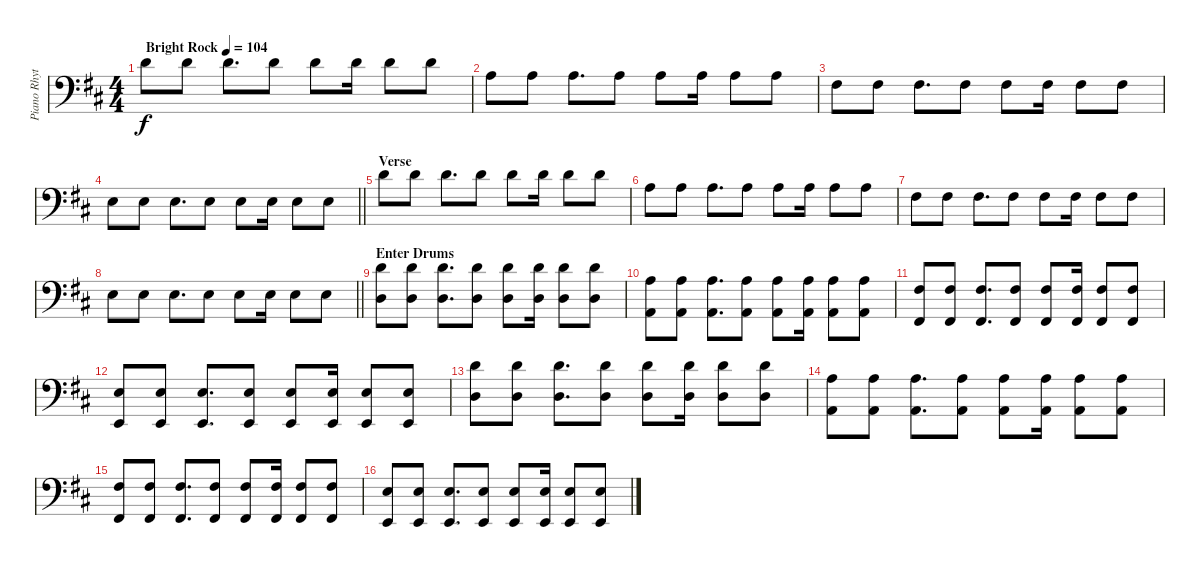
\track ("Piano Rhythm" "Piano Rhyt") {instrument brightacousticpiano}
\staff {score}
\tuning (C3 G2 D2 A1 E1 B0) {hide}
\ts (4 4)
\tempo (104 "Bright Rock")
\clef f4
\ks d
14.1.8{dy f instrument brightacousticpiano} 14.1.8 14.1.8{d} 14.1.8 14.1.8 14.1.16 14.1.8 14.1.8 |
14.2.8 14.2.8 14.2.8{d} 14.2.8 14.2.8 14.2.16 14.2.8 14.2.8 |
11.2.8 11.2.8 11.2.8{d} 11.2.8 11.2.8 11.2.16 11.2.8 11.2.8 |
\barLineRight lightlight
9.2.8 9.2.8 9.2.8{d} 9.2.8 9.2.8 9.2.16 9.2.8 9.2.8 |
\section ("" "Verse")
14.1.8 14.1.8 14.1.8{d} 14.1.8 14.1.8 14.1.16 14.1.8 14.1.8 |
14.2.8 14.2.8 14.2.8{d} 14.2.8 14.2.8 14.2.16 14.2.8 14.2.8 |
11.2.8 11.2.8 11.2.8{d} 11.2.8 11.2.8 11.2.16 11.2.8 11.2.8 |
\barLineRight lightlight
9.2.8 9.2.8 9.2.8{d} 9.2.8 9.2.8 9.2.16 9.2.8 9.2.8 |
\section ("" "Enter Drums")
(14.1 7.2).8 (14.1 7.2).8 (14.1 7.2).8{d} (14.1 7.2).8 (14.1 7.2).8 (14.1 7.2).16 (14.1 7.2).8 (14.1 7.2).8 |
(14.2 7.3).8 (14.2 7.3).8 (14.2 7.3).8{d} (14.2 7.3).8 (14.2 7.3).8 (14.2 7.3).16 (14.2 7.3).8 (14.2 7.3).8 |
(11.2 4.3).8 (11.2 4.3).8 (11.2 4.3).8{d} (11.2 4.3).8 (11.2 4.3).8 (11.2 4.3).16 (11.2 4.3).8 (11.2 4.3).8 |
(9.2 2.3).8 (9.2 2.3).8 (9.2 2.3).8{d} (9.2 2.3).8 (9.2 2.3).8 (9.2 2.3).16 (9.2 2.3).8 (9.2 2.3).8 |
(14.1 7.2).8 (14.1 7.2).8 (14.1 7.2).8{d} (14.1 7.2).8 (14.1 7.2).8 (14.1 7.2).16 (14.1 7.2).8 (14.1 7.2).8 |
(14.2 7.3).8 (14.2 7.3).8 (14.2 7.3).8{d} (14.2 7.3).8 (14.2 7.3).8 (14.2 7.3).16 (14.2 7.3).8 (14.2 7.3).8 |
(11.2 4.3).8 (11.2 4.3).8 (11.2 4.3).8{d} (11.2 4.3).8 (11.2 4.3).8 (11.2 4.3).16 (11.2 4.3).8 (11.2 4.3).8 |
(9.2 2.3).8 (9.2 2.3).8 (9.2 2.3).8{d} (9.2 2.3).8 (9.2 2.3).8 (9.2 2.3).16 (9.2 2.3).8 (9.2 2.3).8
